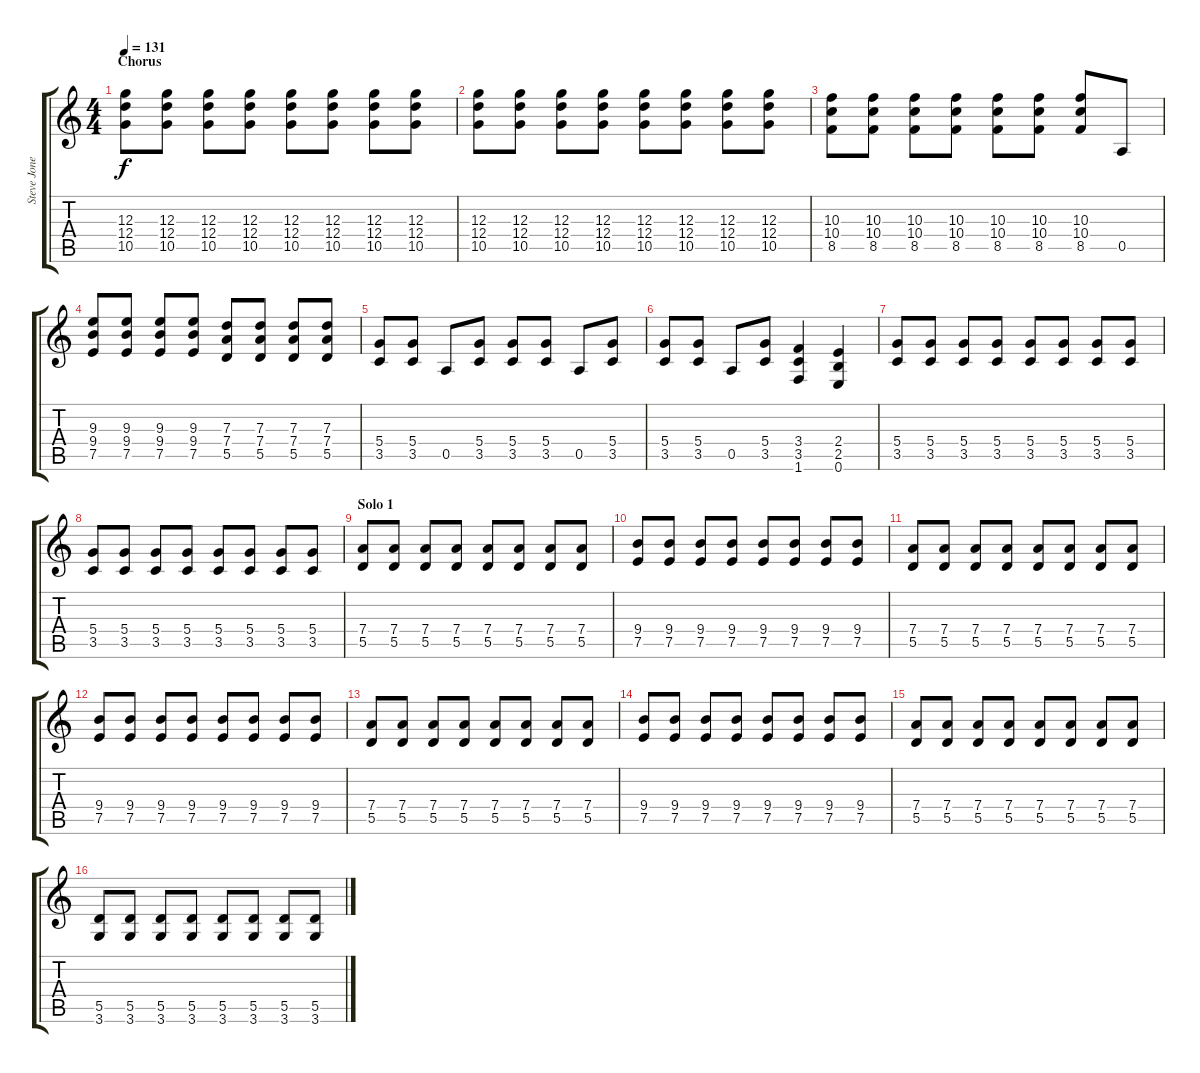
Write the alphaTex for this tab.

\track ("Steve Jones" "Steve Jone") {instrument distortionguitar}
\staff {score tabs}
\tuning (E4 B3 G3 D3 A2 E2) {hide}
\ts (4 4)
\section ("" "Chorus")
\tempo 131
\clef g2
\ks c
(12.3 12.4 10.5).8{dy f} (12.3 12.4 10.5).8 (12.3 12.4 10.5).8 (12.3 12.4 10.5).8 (12.3 12.4 10.5).8 (12.3 12.4 10.5).8 (12.3 12.4 10.5).8 (12.3 12.4 10.5).8 |
(12.3 12.4 10.5).8 (12.3 12.4 10.5).8 (12.3 12.4 10.5).8 (12.3 12.4 10.5).8 (12.3 12.4 10.5).8 (12.3 12.4 10.5).8 (12.3 12.4 10.5).8 (12.3 12.4 10.5).8 |
(10.3 10.4 8.5).8 (10.3 10.4 8.5).8 (10.3 10.4 8.5).8 (10.3 10.4 8.5).8 (10.3 10.4 8.5).8 (10.3 10.4 8.5).8 (10.3 10.4 8.5).8 0.5.8 |
(9.3 9.4 7.5).8 (9.3 9.4 7.5).8 (9.3 9.4 7.5).8 (9.3 9.4 7.5).8 (7.3 7.4 5.5).8 (7.3 7.4 5.5).8 (7.3 7.4 5.5).8 (7.3 7.4 5.5).8 |
(5.4 3.5).8 (5.4 3.5).8 0.5.8 (5.4 3.5).8 (5.4 3.5).8 (5.4 3.5).8 0.5.8 (5.4 3.5).8 |
(5.4 3.5).8 (5.4 3.5).8 0.5.8 (5.4 3.5).8 (3.4 3.5 1.6).4 (2.4 2.5 0.6).4 |
(5.4 3.5).8 (5.4 3.5).8 (5.4 3.5).8 (5.4 3.5).8 (5.4 3.5).8 (5.4 3.5).8 (5.4 3.5).8 (5.4 3.5).8 |
(5.4 3.5).8 (5.4 3.5).8 (5.4 3.5).8 (5.4 3.5).8 (5.4 3.5).8 (5.4 3.5).8 (5.4 3.5).8 (5.4 3.5).8 |
\section ("" "Solo 1")
(7.4 5.5).8{volume 11} (7.4 5.5).8 (7.4 5.5).8 (7.4 5.5).8 (7.4 5.5).8 (7.4 5.5).8 (7.4 5.5).8 (7.4 5.5).8 |
(9.4 7.5).8 (9.4 7.5).8 (9.4 7.5).8 (9.4 7.5).8 (9.4 7.5).8 (9.4 7.5).8 (9.4 7.5).8 (9.4 7.5).8 |
(7.4 5.5).8 (7.4 5.5).8 (7.4 5.5).8 (7.4 5.5).8 (7.4 5.5).8 (7.4 5.5).8 (7.4 5.5).8 (7.4 5.5).8 |
(9.4 7.5).8 (9.4 7.5).8 (9.4 7.5).8 (9.4 7.5).8 (9.4 7.5).8 (9.4 7.5).8 (9.4 7.5).8 (9.4 7.5).8 |
(7.4 5.5).8 (7.4 5.5).8 (7.4 5.5).8 (7.4 5.5).8 (7.4 5.5).8 (7.4 5.5).8 (7.4 5.5).8 (7.4 5.5).8 |
(9.4 7.5).8 (9.4 7.5).8 (9.4 7.5).8 (9.4 7.5).8 (9.4 7.5).8 (9.4 7.5).8 (9.4 7.5).8 (9.4 7.5).8 |
(7.4 5.5).8 (7.4 5.5).8 (7.4 5.5).8 (7.4 5.5).8 (7.4 5.5).8 (7.4 5.5).8 (7.4 5.5).8 (7.4 5.5).8 |
(5.5 3.6).8 (5.5 3.6).8 (5.5 3.6).8 (5.5 3.6).8 (5.5 3.6).8 (5.5 3.6).8 (5.5 3.6).8 (5.5 3.6).8
